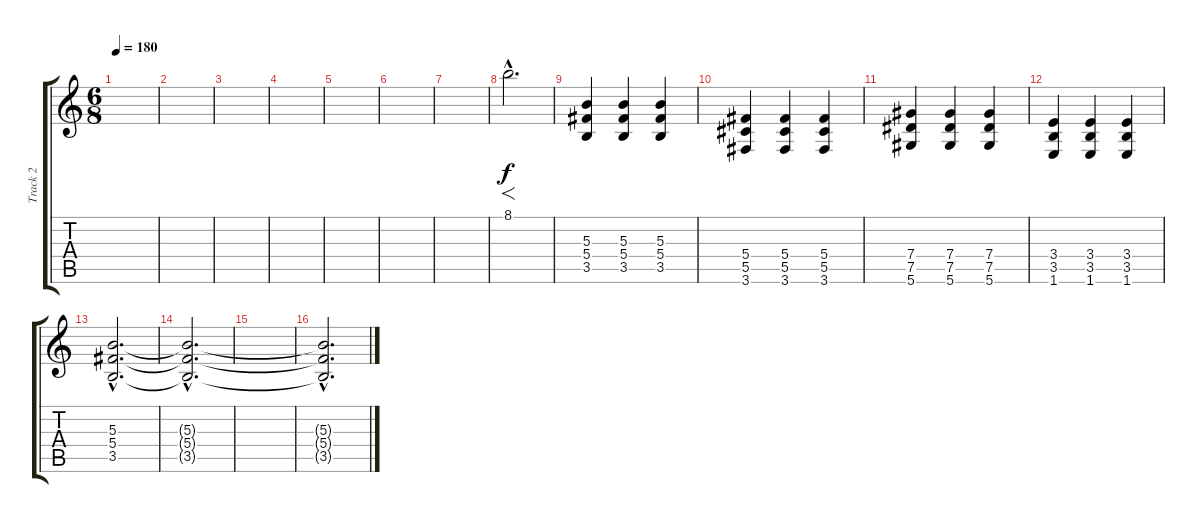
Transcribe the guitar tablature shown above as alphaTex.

\track ("Track 2" "Track 2") {instrument distortionguitar}
\staff {score tabs}
\tuning (Eb4 Bb3 Gb3 Db3 Ab2 Eb2) {hide}
\ts (6 8)
\tempo 180
\clef g2
\ks c
|
|
|
|
|
|
|
8.1{hac}.2{f d} |
(5.3 5.4 3.5).4{instrument distortionguitar} (5.3 5.4 3.5).4 (5.3 5.4 3.5).4 |
(5.4 5.5 3.6).4 (5.4 5.5 3.6).4 (5.4 5.5 3.6).4 |
(7.4 7.5 5.6).4 (7.4 7.5 5.6).4 (7.4 7.5 5.6).4 |
(3.4 3.5 1.6).4 (3.4 3.5 1.6).4 (3.4 3.5 1.6).4 |
(5.3{hac} 5.4{hac} 3.5{hac}).2{d} |
(5.3{hac t} 5.4{hac t} 3.5{hac t}).2{d} |
|
(5.3{hac t} 5.4{hac t} 3.5{hac t}).2{d}
